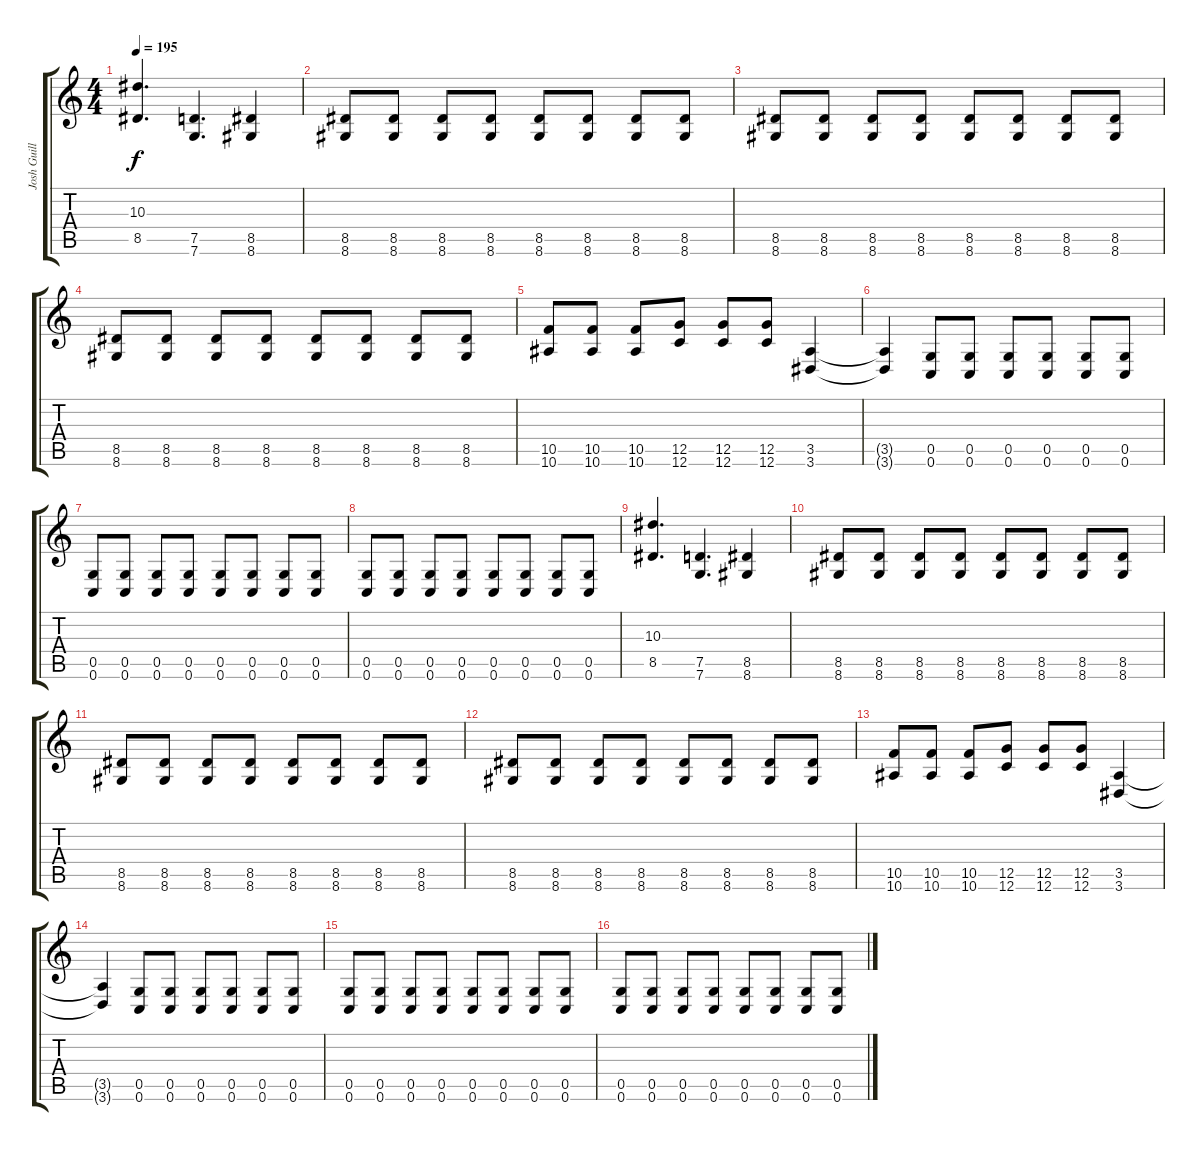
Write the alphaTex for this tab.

\track ("Josh Guillaume" "Josh Guill") {instrument overdrivenguitar}
\staff {score tabs}
\tuning (D4 A3 F3 C3 G2 C2) {hide}
\ts (4 4)
\tempo 195
\clef g2
\ks c
(10.3 8.5).4{d dy f} (7.5 7.6).4{d} (8.5 8.6).4 |
(8.5 8.6).8 (8.5 8.6).8 (8.5 8.6).8 (8.5 8.6).8 (8.5 8.6).8 (8.5 8.6).8 (8.5 8.6).8 (8.5 8.6).8 |
(8.5 8.6).8 (8.5 8.6).8 (8.5 8.6).8 (8.5 8.6).8 (8.5 8.6).8 (8.5 8.6).8 (8.5 8.6).8 (8.5 8.6).8 |
(8.5 8.6).8 (8.5 8.6).8 (8.5 8.6).8 (8.5 8.6).8 (8.5 8.6).8 (8.5 8.6).8 (8.5 8.6).8 (8.5 8.6).8 |
(10.5 10.6).8 (10.5 10.6).8 (10.5 10.6).8 (12.5 12.6).8 (12.5 12.6).8 (12.5 12.6).8 (3.5 3.6).4 |
(3.5{t} 3.6{t}).4 (0.5 0.6).8 (0.5 0.6).8 (0.5 0.6).8 (0.5 0.6).8 (0.5 0.6).8 (0.5 0.6).8 |
(0.5 0.6).8 (0.5 0.6).8 (0.5 0.6).8 (0.5 0.6).8 (0.5 0.6).8 (0.5 0.6).8 (0.5 0.6).8 (0.5 0.6).8 |
(0.5 0.6).8 (0.5 0.6).8 (0.5 0.6).8 (0.5 0.6).8 (0.5 0.6).8 (0.5 0.6).8 (0.5 0.6).8 (0.5 0.6).8 |
(10.3 8.5).4{d} (7.5 7.6).4{d} (8.5 8.6).4 |
(8.5 8.6).8 (8.5 8.6).8 (8.5 8.6).8 (8.5 8.6).8 (8.5 8.6).8 (8.5 8.6).8 (8.5 8.6).8 (8.5 8.6).8 |
(8.5 8.6).8 (8.5 8.6).8 (8.5 8.6).8 (8.5 8.6).8 (8.5 8.6).8 (8.5 8.6).8 (8.5 8.6).8 (8.5 8.6).8 |
(8.5 8.6).8 (8.5 8.6).8 (8.5 8.6).8 (8.5 8.6).8 (8.5 8.6).8 (8.5 8.6).8 (8.5 8.6).8 (8.5 8.6).8 |
(10.5 10.6).8 (10.5 10.6).8 (10.5 10.6).8 (12.5 12.6).8 (12.5 12.6).8 (12.5 12.6).8 (3.5 3.6).4 |
(3.5{t} 3.6{t}).4 (0.5 0.6).8 (0.5 0.6).8 (0.5 0.6).8 (0.5 0.6).8 (0.5 0.6).8 (0.5 0.6).8 |
(0.5 0.6).8 (0.5 0.6).8 (0.5 0.6).8 (0.5 0.6).8 (0.5 0.6).8 (0.5 0.6).8 (0.5 0.6).8 (0.5 0.6).8 |
(0.5 0.6).8 (0.5 0.6).8 (0.5 0.6).8 (0.5 0.6).8 (0.5 0.6).8 (0.5 0.6).8 (0.5 0.6).8 (0.5 0.6).8
